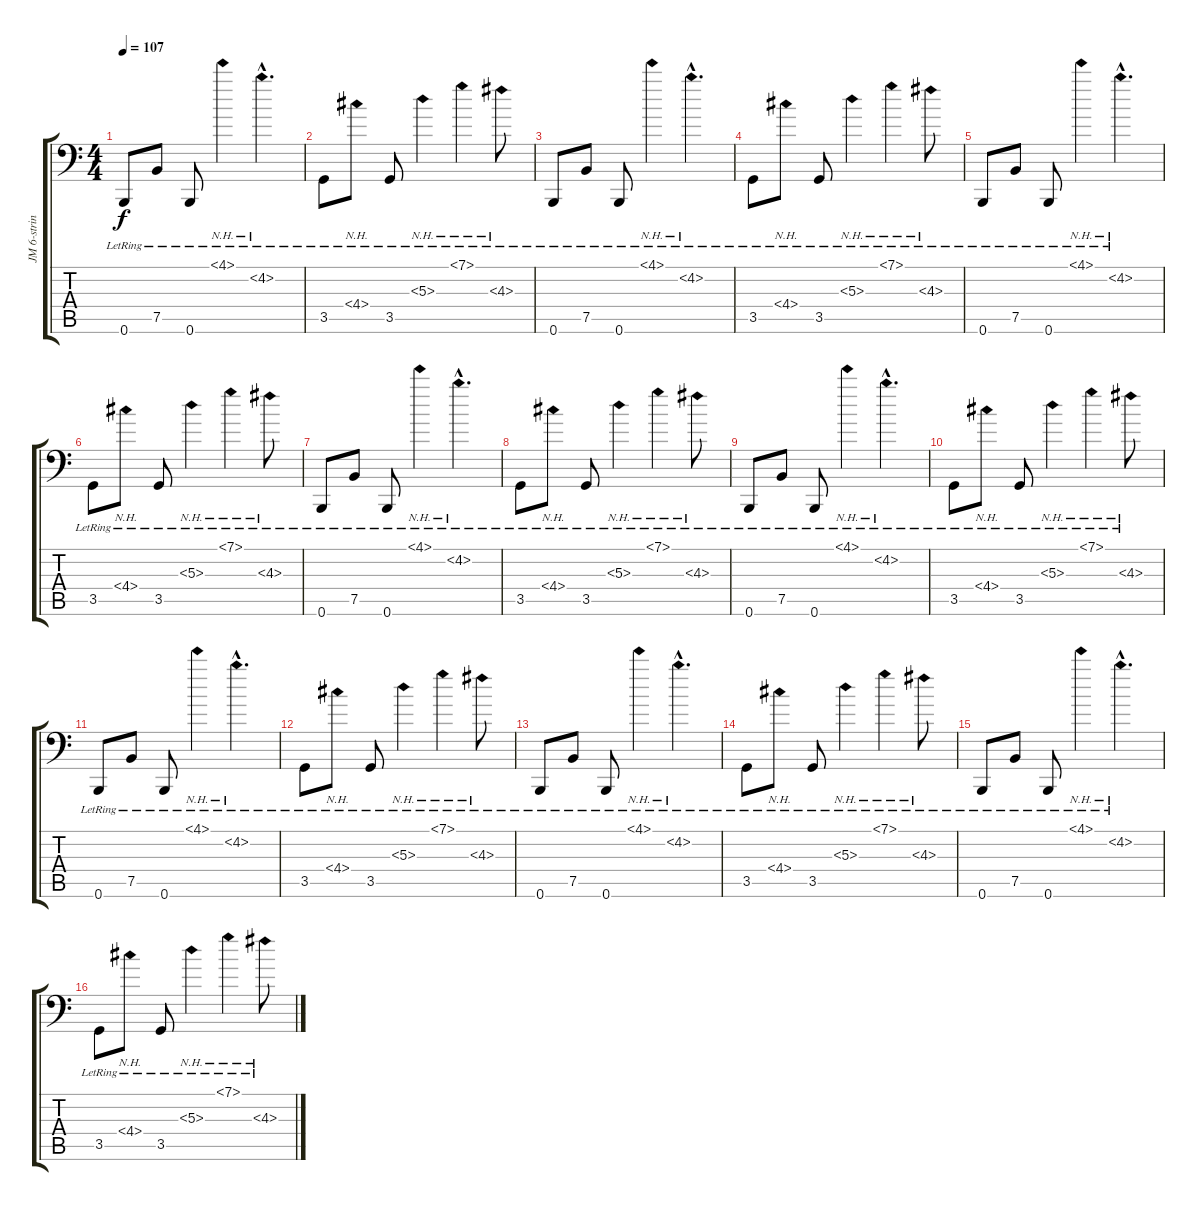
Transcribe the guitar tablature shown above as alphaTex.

\track ("JM 6-string Bass" "JM 6-strin") {instrument electricbassfinger}
\staff {score tabs}
\tuning (C3 G2 D2 A1 E1 B0) {hide}
\ts (4 4)
\tempo 107
\clef f4
\ks c
0.6{lr}.8{dy f instrument electricbassfinger} 7.5{lr}.8 0.6{lr}.8 4.1{nh lr}.4 4.2{nh hac lr}.4{d} |
3.5{lr}.8 4.4{nh lr}.8 3.5{lr}.8 5.3{nh lr}.4 7.1{nh lr}.4 4.3{nh lr}.8 |
0.6{lr}.8 7.5{lr}.8 0.6{lr}.8 4.1{nh lr}.4 4.2{nh hac lr}.4{d} |
3.5{lr}.8 4.4{nh lr}.8 3.5{lr}.8 5.3{nh lr}.4 7.1{nh lr}.4 4.3{nh lr}.8 |
0.6{lr}.8 7.5{lr}.8 0.6{lr}.8 4.1{nh lr}.4 4.2{nh hac lr}.4{d} |
3.5{lr}.8 4.4{nh lr}.8 3.5{lr}.8 5.3{nh lr}.4 7.1{nh lr}.4 4.3{nh lr}.8 |
0.6{lr}.8 7.5{lr}.8 0.6{lr}.8 4.1{nh lr}.4 4.2{nh hac lr}.4{d} |
3.5{lr}.8 4.4{nh lr}.8 3.5{lr}.8 5.3{nh lr}.4 7.1{nh lr}.4 4.3{nh lr}.8 |
0.6{lr}.8 7.5{lr}.8 0.6{lr}.8 4.1{nh lr}.4 4.2{nh hac lr}.4{d} |
3.5{lr}.8 4.4{nh lr}.8 3.5{lr}.8 5.3{nh lr}.4 7.1{nh lr}.4 4.3{nh lr}.8 |
0.6{lr}.8 7.5{lr}.8 0.6{lr}.8 4.1{nh lr}.4 4.2{nh hac lr}.4{d} |
3.5{lr}.8 4.4{nh lr}.8 3.5{lr}.8 5.3{nh lr}.4 7.1{nh lr}.4 4.3{nh lr}.8 |
0.6{lr}.8 7.5{lr}.8 0.6{lr}.8 4.1{nh lr}.4 4.2{nh hac lr}.4{d} |
3.5{lr}.8 4.4{nh lr}.8 3.5{lr}.8 5.3{nh lr}.4 7.1{nh lr}.4 4.3{nh lr}.8 |
0.6{lr}.8 7.5{lr}.8 0.6{lr}.8 4.1{nh lr}.4 4.2{nh hac lr}.4{d} |
3.5{lr}.8 4.4{nh lr}.8 3.5{lr}.8 5.3{nh lr}.4 7.1{nh lr}.4 4.3{nh lr}.8
